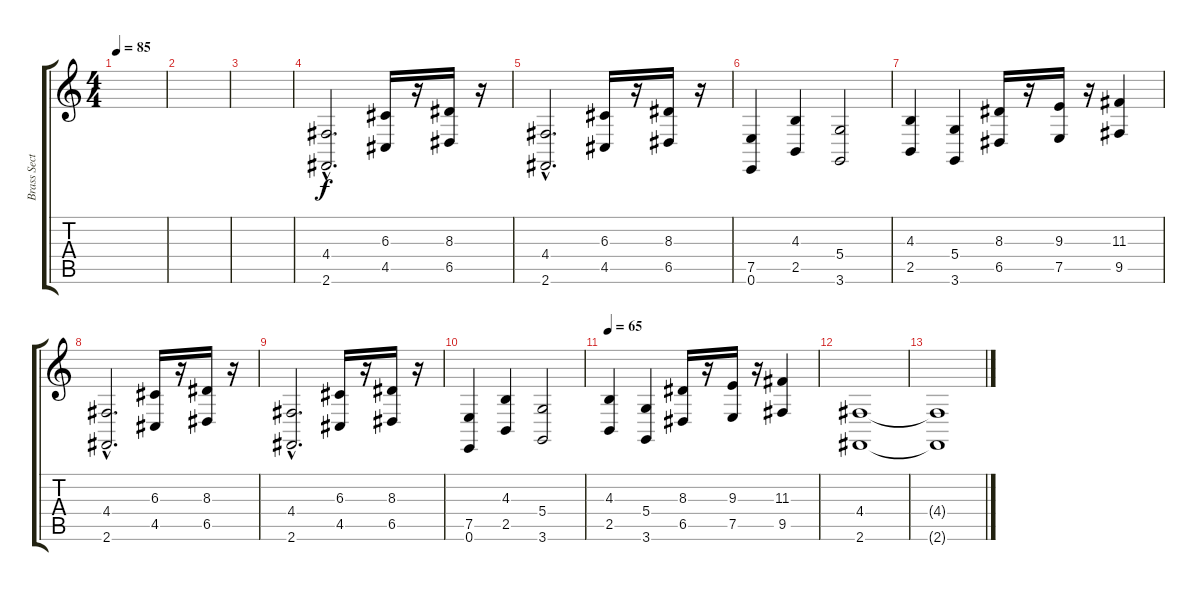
\track ("Brass Section" "Brass Sect") {instrument brasssection}
\staff {score tabs}
\tuning (E4 B3 G3 D3 A2 E2) {hide}
\ts (4 4)
\tempo 85
\clef g2
\ks c
|
|
|
(4.4{hac} 2.6{hac}).2{d} (6.3 4.5).16 r.16 (8.3 6.5).16 r.16 |
(4.4{hac} 2.6{hac}).2{d} (6.3 4.5).16 r.16 (8.3 6.5).16 r.16 |
(7.5 0.6).4 (4.3 2.5).4 (5.4 3.6).2 |
(4.3 2.5).4 (5.4 3.6).4 (8.3 6.5).16 r.16 (9.3 7.5).16 r.16 (11.3 9.5).4 |
(4.4{hac} 2.6{hac}).2{d} (6.3 4.5).16 r.16 (8.3 6.5).16 r.16 |
(4.4{hac} 2.6{hac}).2{d} (6.3 4.5).16 r.16 (8.3 6.5).16 r.16 |
(7.5 0.6).4 (4.3 2.5).4 (5.4 3.6).2 |
\tempo 65
(4.3 2.5).4 (5.4 3.6).4 (8.3 6.5).16 r.16 (9.3 7.5).16 r.16 (11.3 9.5).4 |
(4.4 2.6).1 |
(4.4{t} 2.6{t}).1
